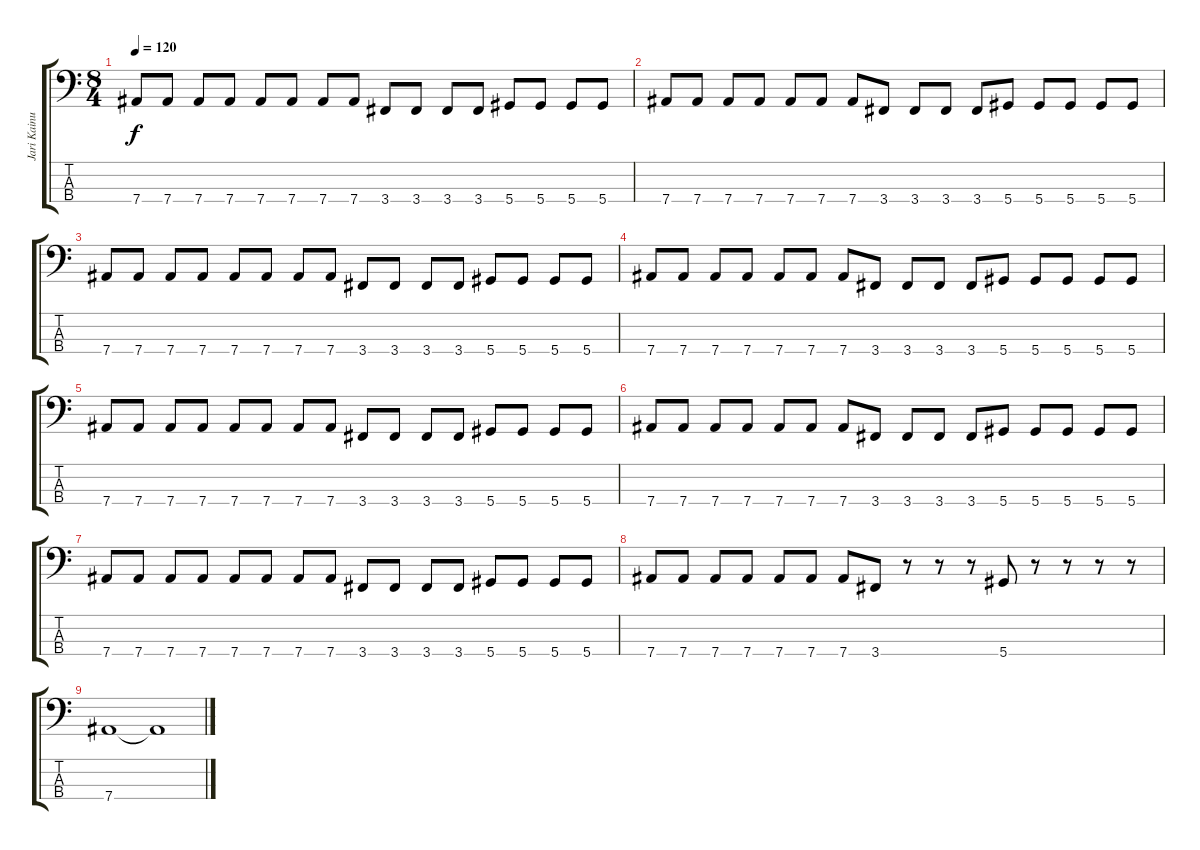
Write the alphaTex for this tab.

\track ("Jari Kainulainen" "Jari Kainu") {instrument electricbassfinger}
\staff {score tabs}
\tuning (Gb2 Db2 Ab1 Eb1) {hide}
\ts (8 4)
\tempo 120
\clef f4
\ks c
7.4.8{dy f} 7.4.8 7.4.8 7.4.8 7.4.8 7.4.8 7.4.8 7.4.8 3.4.8 3.4.8 3.4.8 3.4.8 5.4.8 5.4.8 5.4.8 5.4.8 |
7.4.8 7.4.8 7.4.8 7.4.8 7.4.8 7.4.8 7.4.8 3.4.8 3.4.8 3.4.8 3.4.8 5.4.8 5.4.8 5.4.8 5.4.8 5.4.8 |
7.4.8 7.4.8 7.4.8 7.4.8 7.4.8 7.4.8 7.4.8 7.4.8 3.4.8 3.4.8 3.4.8 3.4.8 5.4.8 5.4.8 5.4.8 5.4.8 |
7.4.8 7.4.8 7.4.8 7.4.8 7.4.8 7.4.8 7.4.8 3.4.8 3.4.8 3.4.8 3.4.8 5.4.8 5.4.8 5.4.8 5.4.8 5.4.8 |
7.4.8 7.4.8 7.4.8 7.4.8 7.4.8 7.4.8 7.4.8 7.4.8 3.4.8 3.4.8 3.4.8 3.4.8 5.4.8 5.4.8 5.4.8 5.4.8 |
7.4.8 7.4.8 7.4.8 7.4.8 7.4.8 7.4.8 7.4.8 3.4.8 3.4.8 3.4.8 3.4.8 5.4.8 5.4.8 5.4.8 5.4.8 5.4.8 |
7.4.8 7.4.8 7.4.8 7.4.8 7.4.8 7.4.8 7.4.8 7.4.8 3.4.8 3.4.8 3.4.8 3.4.8 5.4.8 5.4.8 5.4.8 5.4.8 |
7.4.8 7.4.8 7.4.8 7.4.8 7.4.8 7.4.8 7.4.8 3.4.8 r.8 r.8 r.8 5.4.8 r.8 r.8 r.8 r.8 |
7.4.1 7.4{t}.1
